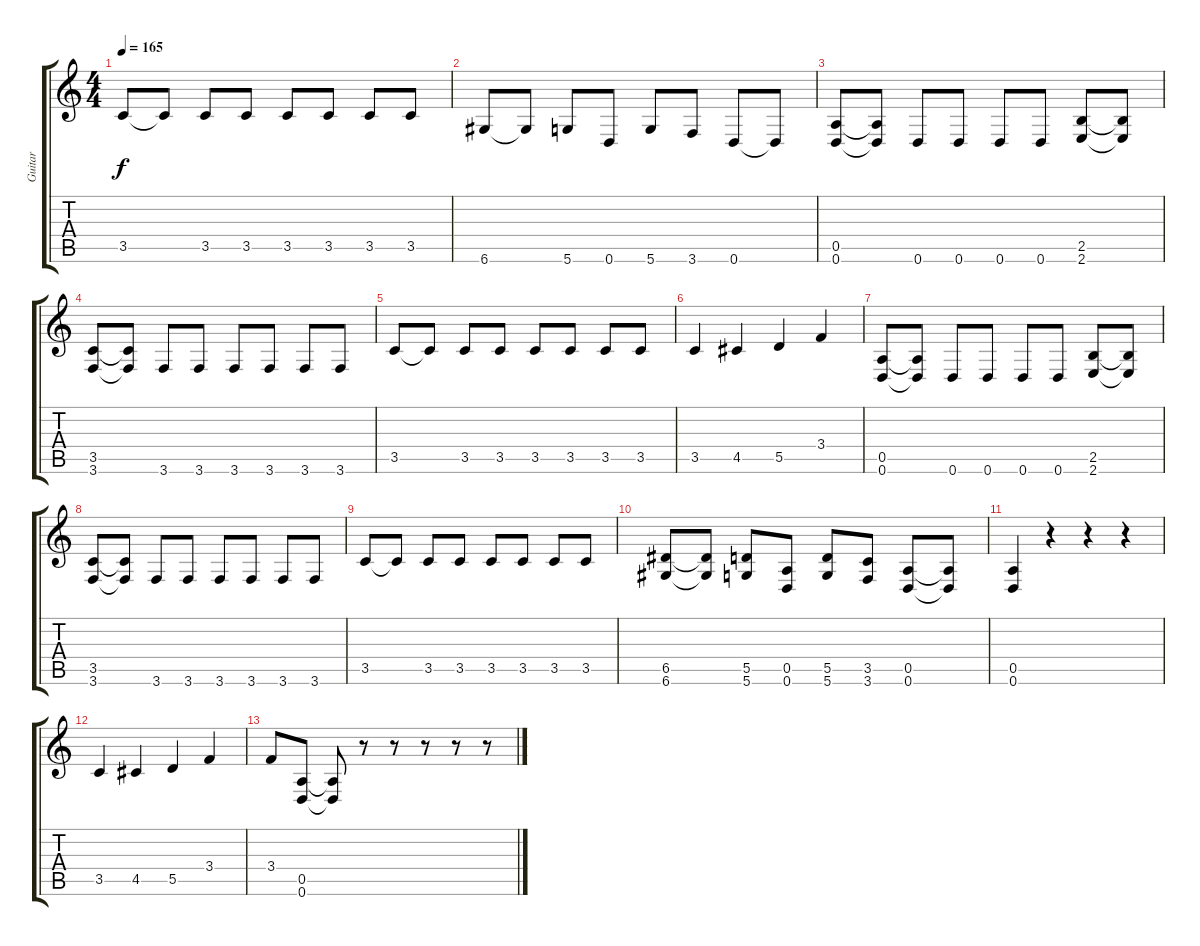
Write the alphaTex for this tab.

\track ("Guitar" "Guitar") {instrument overdrivenguitar}
\staff {score tabs}
\tuning (E4 B3 G3 D3 A2 D2) {hide}
\ts (4 4)
\tempo 165
\clef g2
\ks c
3.5.8{dy f} 3.5{t}.8 3.5.8 3.5.8 3.5.8 3.5.8 3.5.8 3.5.8 |
6.6.8 6.6{t}.8 5.6.8 0.6.8 5.6.8 3.6.8 0.6.8 0.6{t}.8 |
(0.5 0.6).8 (0.5{t} 0.6{t}).8 0.6.8 0.6.8 0.6.8 0.6.8 (2.5 2.6).8 (2.5{t} 2.6{t}).8 |
(3.5 3.6).8 (3.5{t} 3.6{t}).8 3.6.8 3.6.8 3.6.8 3.6.8 3.6.8 3.6.8 |
3.5.8 3.5{t}.8 3.5.8 3.5.8 3.5.8 3.5.8 3.5.8 3.5.8 |
3.5.4 4.5.4 5.5.4 3.4.4 |
(0.5 0.6).8 (0.5{t} 0.6{t}).8 0.6.8 0.6.8 0.6.8 0.6.8 (2.5 2.6).8 (2.5{t} 2.6{t}).8 |
(3.5 3.6).8 (3.5{t} 3.6{t}).8 3.6.8 3.6.8 3.6.8 3.6.8 3.6.8 3.6.8 |
3.5.8 3.5{t}.8 3.5.8 3.5.8 3.5.8 3.5.8 3.5.8 3.5.8 |
(6.5 6.6).8 (6.5{t} 6.6{t}).8 (5.5 5.6).8 (0.5 0.6).8 (5.5 5.6).8 (3.5 3.6).8 (0.5 0.6).8 (0.5{t} 0.6{t}).8 |
(0.5 0.6).4 r.4 r.4 r.4 |
3.5.4 4.5.4 5.5.4 3.4.4 |
3.4.8 (0.5 0.6).8 (0.5{t} 0.6{t}).8 r.8 r.8 r.8 r.8 r.8
